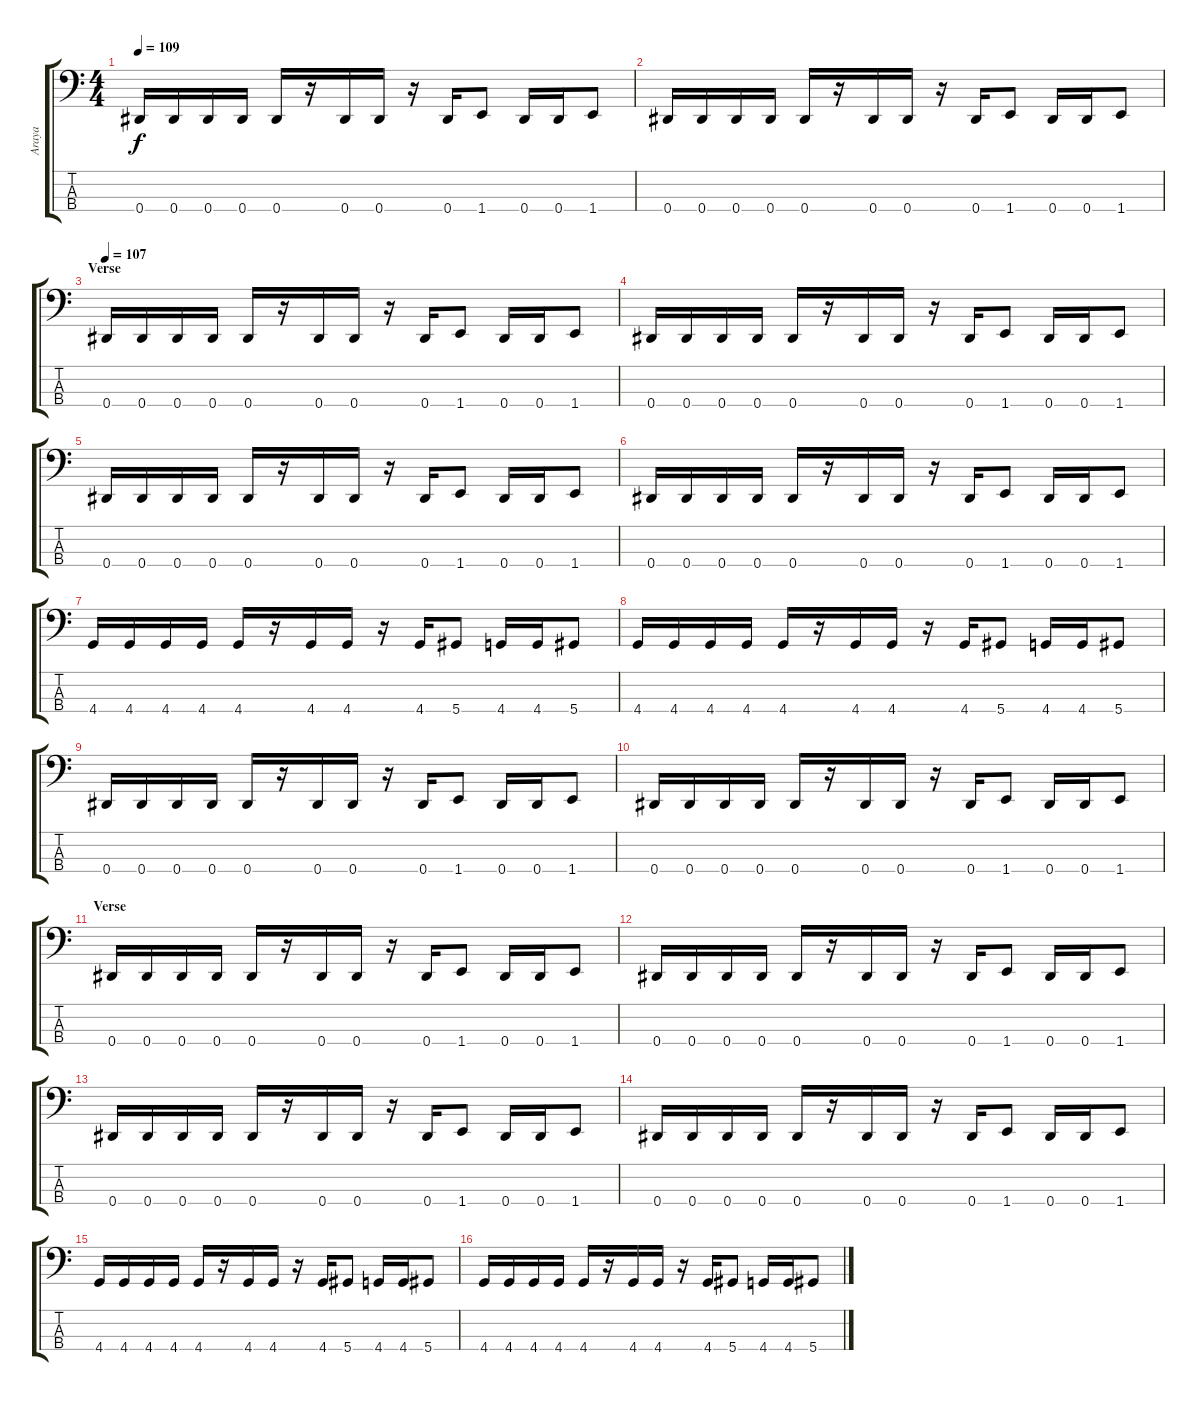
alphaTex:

\track ("Araya" "Araya") {instrument electricbasspick}
\staff {score tabs}
\tuning (Gb2 Db2 Ab1 Eb1) {hide}
\ts (4 4)
\tempo 109
\clef f4
\ks c
0.4.16{dy f} 0.4.16 0.4.16 0.4.16 0.4.16 r.16 0.4.16 0.4.16 r.16 0.4.16 1.4.8 0.4.16 0.4.16 1.4.8 |
0.4.16 0.4.16 0.4.16 0.4.16 0.4.16 r.16 0.4.16 0.4.16 r.16 0.4.16 1.4.8 0.4.16 0.4.16 1.4.8 |
\section ("" "Verse")
\tempo 107
0.4.16 0.4.16 0.4.16 0.4.16 0.4.16 r.16 0.4.16 0.4.16 r.16 0.4.16 1.4.8 0.4.16 0.4.16 1.4.8 |
0.4.16 0.4.16 0.4.16 0.4.16 0.4.16 r.16 0.4.16 0.4.16 r.16 0.4.16 1.4.8 0.4.16 0.4.16 1.4.8 |
0.4.16 0.4.16 0.4.16 0.4.16 0.4.16 r.16 0.4.16 0.4.16 r.16 0.4.16 1.4.8 0.4.16 0.4.16 1.4.8 |
0.4.16 0.4.16 0.4.16 0.4.16 0.4.16 r.16 0.4.16 0.4.16 r.16 0.4.16 1.4.8 0.4.16 0.4.16 1.4.8 |
4.4.16 4.4.16 4.4.16 4.4.16 4.4.16 r.16 4.4.16 4.4.16 r.16 4.4.16 5.4.8 4.4.16 4.4.16 5.4.8 |
4.4.16 4.4.16 4.4.16 4.4.16 4.4.16 r.16 4.4.16 4.4.16 r.16 4.4.16 5.4.8 4.4.16 4.4.16 5.4.8 |
0.4.16 0.4.16 0.4.16 0.4.16 0.4.16 r.16 0.4.16 0.4.16 r.16 0.4.16 1.4.8 0.4.16 0.4.16 1.4.8 |
0.4.16 0.4.16 0.4.16 0.4.16 0.4.16 r.16 0.4.16 0.4.16 r.16 0.4.16 1.4.8 0.4.16 0.4.16 1.4.8 |
\section ("" "Verse")
0.4.16 0.4.16 0.4.16 0.4.16 0.4.16 r.16 0.4.16 0.4.16 r.16 0.4.16 1.4.8 0.4.16 0.4.16 1.4.8 |
0.4.16 0.4.16 0.4.16 0.4.16 0.4.16 r.16 0.4.16 0.4.16 r.16 0.4.16 1.4.8 0.4.16 0.4.16 1.4.8 |
0.4.16 0.4.16 0.4.16 0.4.16 0.4.16 r.16 0.4.16 0.4.16 r.16 0.4.16 1.4.8 0.4.16 0.4.16 1.4.8 |
0.4.16 0.4.16 0.4.16 0.4.16 0.4.16 r.16 0.4.16 0.4.16 r.16 0.4.16 1.4.8 0.4.16 0.4.16 1.4.8 |
4.4.16 4.4.16 4.4.16 4.4.16 4.4.16 r.16 4.4.16 4.4.16 r.16 4.4.16 5.4.8 4.4.16 4.4.16 5.4.8 |
4.4.16 4.4.16 4.4.16 4.4.16 4.4.16 r.16 4.4.16 4.4.16 r.16 4.4.16 5.4.8 4.4.16 4.4.16 5.4.8
